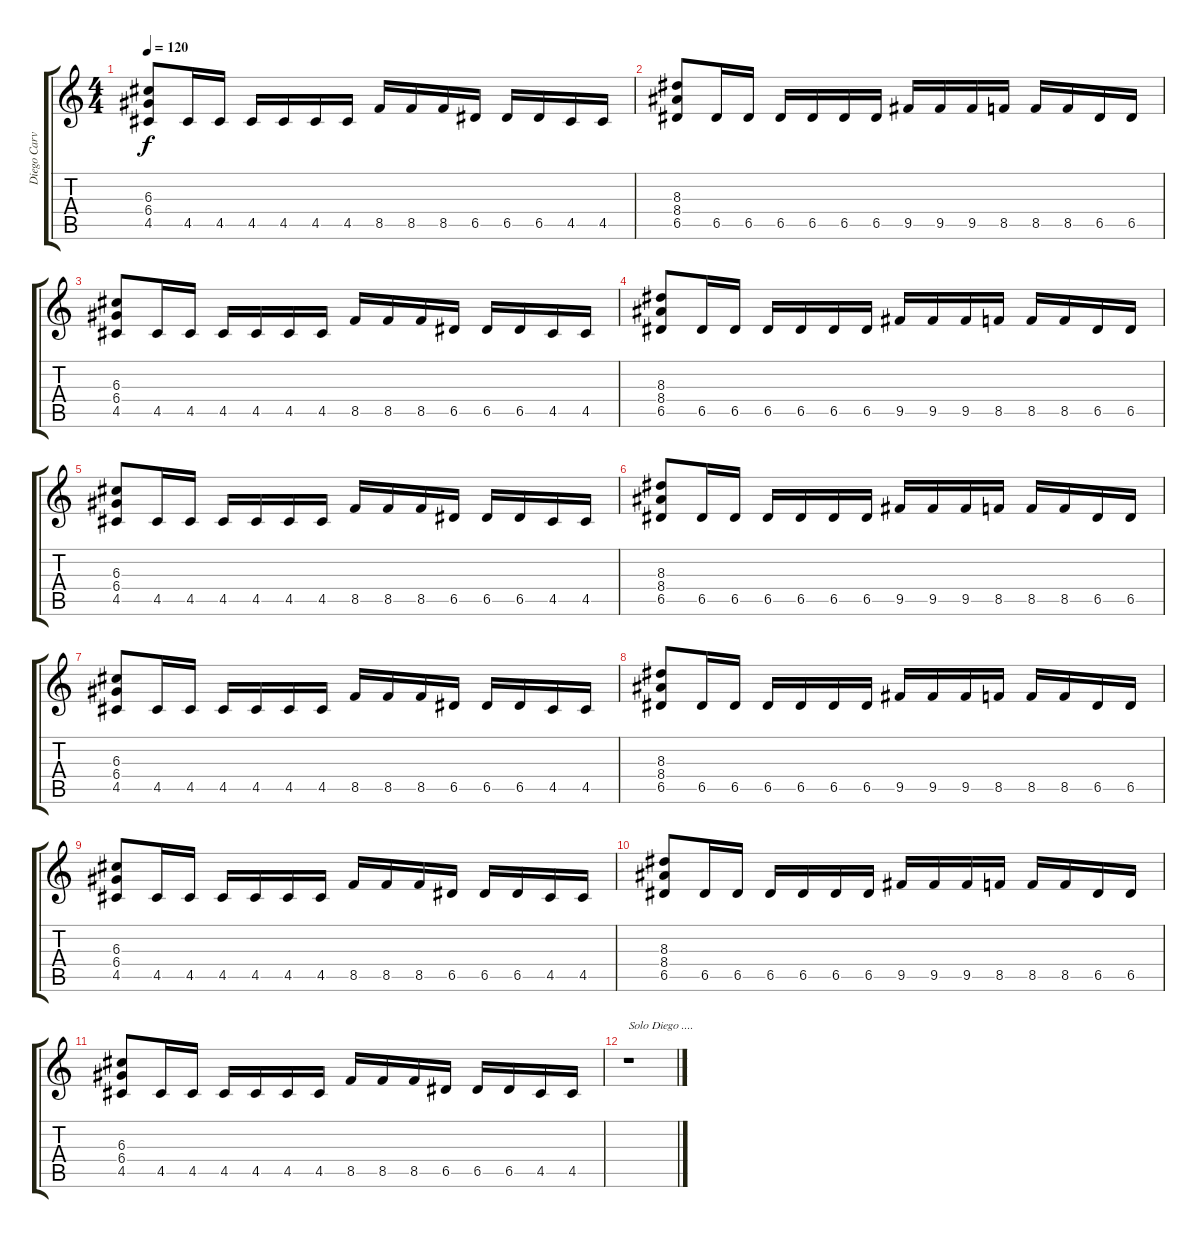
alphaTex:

\track ("Diego Carvalho - Guitar" "Diego Carv") {instrument distortionguitar}
\staff {score tabs}
\tuning (E4 B3 G3 D3 A2 E2) {hide}
\ts (4 4)
\tempo 120
\clef g2
\ks c
(6.3 6.4 4.5).8{dy f} 4.5.16 4.5.16 4.5.16 4.5.16 4.5.16 4.5.16 8.5.16 8.5.16 8.5.16 6.5.16 6.5.16 6.5.16 4.5.16 4.5.16 |
(8.3 8.4 6.5).8 6.5.16 6.5.16 6.5.16 6.5.16 6.5.16 6.5.16 9.5.16 9.5.16 9.5.16 8.5.16 8.5.16 8.5.16 6.5.16 6.5.16 |
(6.3 6.4 4.5).8 4.5.16 4.5.16 4.5.16 4.5.16 4.5.16 4.5.16 8.5.16 8.5.16 8.5.16 6.5.16 6.5.16 6.5.16 4.5.16 4.5.16 |
(8.3 8.4 6.5).8 6.5.16 6.5.16 6.5.16 6.5.16 6.5.16 6.5.16 9.5.16 9.5.16 9.5.16 8.5.16 8.5.16 8.5.16 6.5.16 6.5.16 |
(6.3 6.4 4.5).8 4.5.16 4.5.16 4.5.16 4.5.16 4.5.16 4.5.16 8.5.16 8.5.16 8.5.16 6.5.16 6.5.16 6.5.16 4.5.16 4.5.16 |
(8.3 8.4 6.5).8 6.5.16 6.5.16 6.5.16 6.5.16 6.5.16 6.5.16 9.5.16 9.5.16 9.5.16 8.5.16 8.5.16 8.5.16 6.5.16 6.5.16 |
(6.3 6.4 4.5).8 4.5.16 4.5.16 4.5.16 4.5.16 4.5.16 4.5.16 8.5.16 8.5.16 8.5.16 6.5.16 6.5.16 6.5.16 4.5.16 4.5.16 |
(8.3 8.4 6.5).8 6.5.16 6.5.16 6.5.16 6.5.16 6.5.16 6.5.16 9.5.16 9.5.16 9.5.16 8.5.16 8.5.16 8.5.16 6.5.16 6.5.16 |
(6.3 6.4 4.5).8 4.5.16 4.5.16 4.5.16 4.5.16 4.5.16 4.5.16 8.5.16 8.5.16 8.5.16 6.5.16 6.5.16 6.5.16 4.5.16 4.5.16 |
(8.3 8.4 6.5).8 6.5.16 6.5.16 6.5.16 6.5.16 6.5.16 6.5.16 9.5.16 9.5.16 9.5.16 8.5.16 8.5.16 8.5.16 6.5.16 6.5.16 |
(6.3 6.4 4.5).8 4.5.16 4.5.16 4.5.16 4.5.16 4.5.16 4.5.16 8.5.16 8.5.16 8.5.16 6.5.16 6.5.16 6.5.16 4.5.16 4.5.16 |
r.1{txt "Solo Diego ...."}
